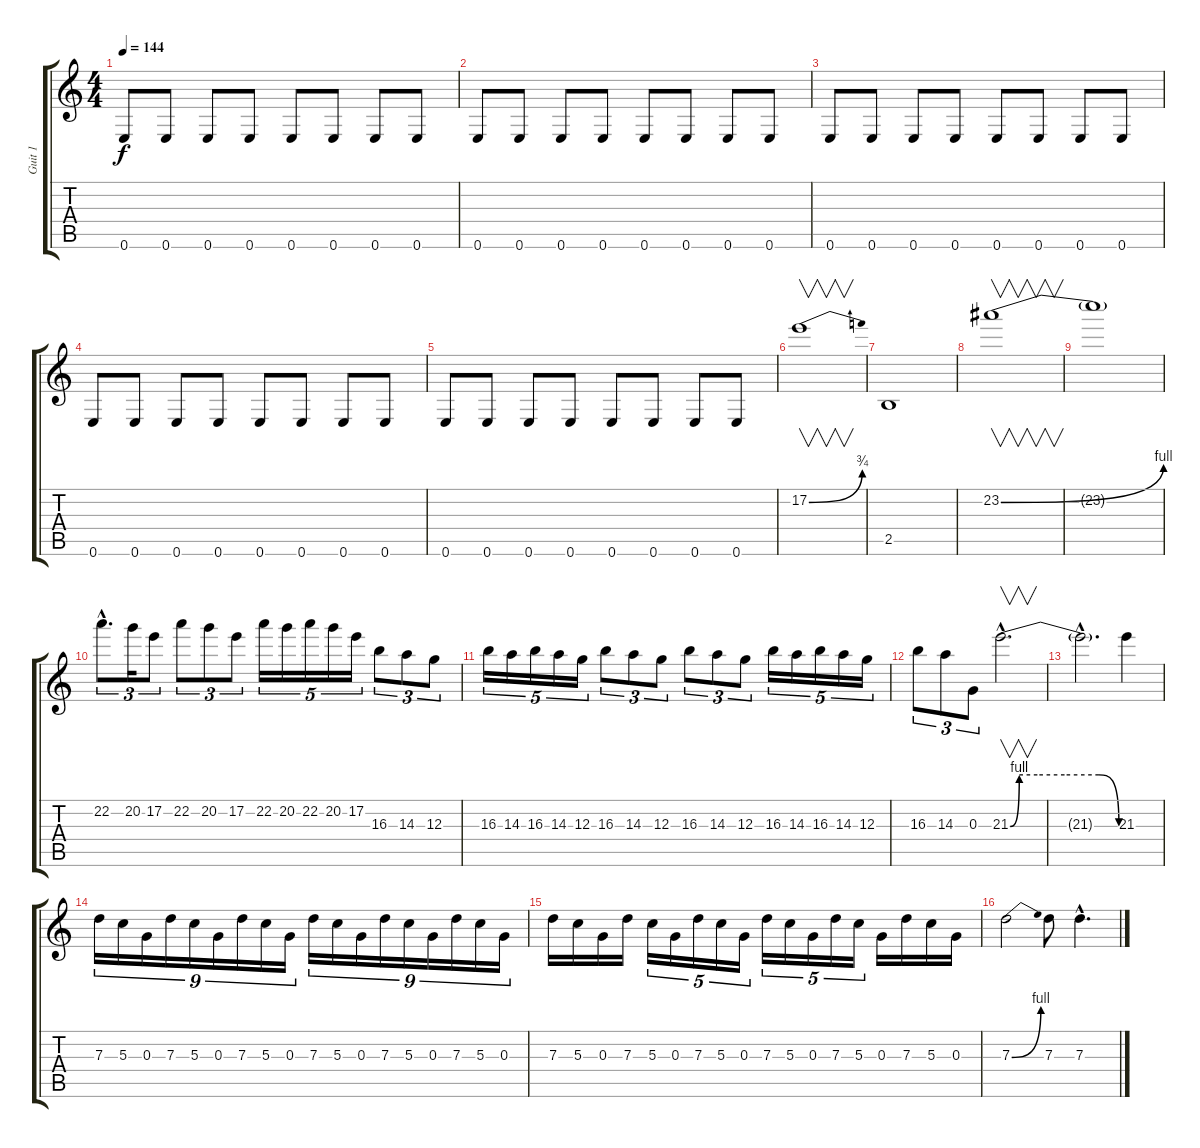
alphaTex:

\track ("Guit 1" "Guit 1") {instrument distortionguitar}
\staff {score tabs}
\tuning (E4 B3 G3 D3 A2 E2) {hide}
\ts (4 4)
\tempo 144
\clef g2
\ks c
0.6.8{dy f} 0.6.8 0.6.8 0.6.8 0.6.8 0.6.8 0.6.8 0.6.8 |
0.6.8 0.6.8 0.6.8 0.6.8 0.6.8 0.6.8 0.6.8 0.6.8 |
0.6.8 0.6.8 0.6.8 0.6.8 0.6.8 0.6.8 0.6.8 0.6.8 |
0.6.8 0.6.8 0.6.8 0.6.8 0.6.8 0.6.8 0.6.8 0.6.8 |
0.6.8 0.6.8 0.6.8 0.6.8 0.6.8 0.6.8 0.6.8 0.6.8 |
17.2{be (bend 0 0 60 3)}.1{v} |
2.5.1 |
23.2{be (bend 0 0 60 4)}.1{v} |
23.2{t}.1 |
22.2{hac}.8{d tu (3 2)} 20.2.16{tu (3 2)} 17.2.8{tu (3 2)} 22.2.8{tu (3 2)} 20.2.8{tu (3 2)} 17.2.8{tu (3 2)} 22.2.16{tu (5 4)} 20.2.16{tu (5 4)} 22.2.16{tu (5 4)} 20.2.16{tu (5 4)} 17.2.16{tu (5 4)} 16.3.8{tu (3 2)} 14.3.8{tu (3 2)} 12.3.8{tu (3 2)} |
16.3.16{tu (5 4)} 14.3.16{tu (5 4)} 16.3.16{tu (5 4)} 14.3.16{tu (5 4)} 12.3.16{tu (5 4)} 16.3.8{tu (3 2)} 14.3.8{tu (3 2)} 12.3.8{tu (3 2)} 16.3.8{tu (3 2)} 14.3.8{tu (3 2)} 12.3.8{tu (3 2)} 16.3.16{tu (5 4)} 14.3.16{tu (5 4)} 16.3.16{tu (5 4)} 14.3.16{tu (5 4)} 12.3.16{tu (5 4)} |
16.3.8{tu (3 2)} 14.3.8{tu (3 2)} 0.3.8{tu (3 2)} 21.3{be (custom 0 0 5 4 15 4 30 4 49 4 60 0) hac}.2{v d} |
21.3{hac t}.2{d} 21.3.4 |
7.3.16{tu (9 8)} 5.3.16{tu (9 8)} 0.3.16{tu (9 8)} 7.3.16{tu (9 8)} 5.3.16{tu (9 8)} 0.3.16{tu (9 8)} 7.3.16{tu (9 8)} 5.3.16{tu (9 8)} 0.3.16{tu (9 8)} 7.3.16{tu (9 8)} 5.3.16{tu (9 8)} 0.3.16{tu (9 8)} 7.3.16{tu (9 8)} 5.3.16{tu (9 8)} 0.3.16{tu (9 8)} 7.3.16{tu (9 8)} 5.3.16{tu (9 8)} 0.3.16{tu (9 8)} |
7.3.16 5.3.16 0.3.16 7.3.16 5.3.16{tu (5 4)} 0.3.16{tu (5 4)} 7.3.16{tu (5 4)} 5.3.16{tu (5 4)} 0.3.16{tu (5 4)} 7.3.16{tu (5 4)} 5.3.16{tu (5 4)} 0.3.16{tu (5 4)} 7.3.16{tu (5 4)} 5.3.16{tu (5 4)} 0.3.16 7.3.16 5.3.16 0.3.16 |
7.3{be (bend 0 0 60 4)}.2 7.3.8 7.3{hac}.4{d}
